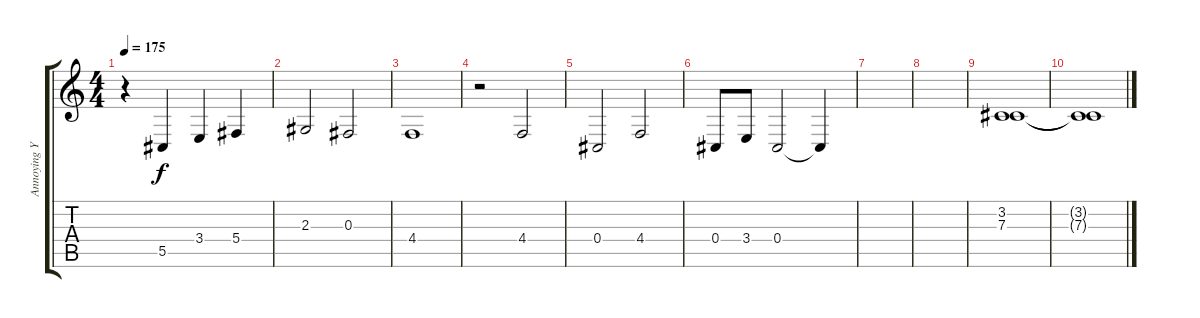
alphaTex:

\track ("Annoying Yelling" "Annoying Y") {instrument lead1square}
\staff {score tabs}
\tuning (Eb4 Bb3 Gb3 Db3 Ab2 Eb2) {hide}
\ts (4 4)
\tempo 175
\clef g2
\ks c
r.4{dy f} 5.5.4 3.4.4 5.4.4 |
2.3.2 0.3.2 |
4.4.1 |
r.2 4.4.2 |
0.4.2 4.4.2 |
0.4.8 3.4.8 0.4.2 0.4{t}.4 |
|
|
(3.2 7.3).1 |
(3.2{t} 7.3{t}).1
